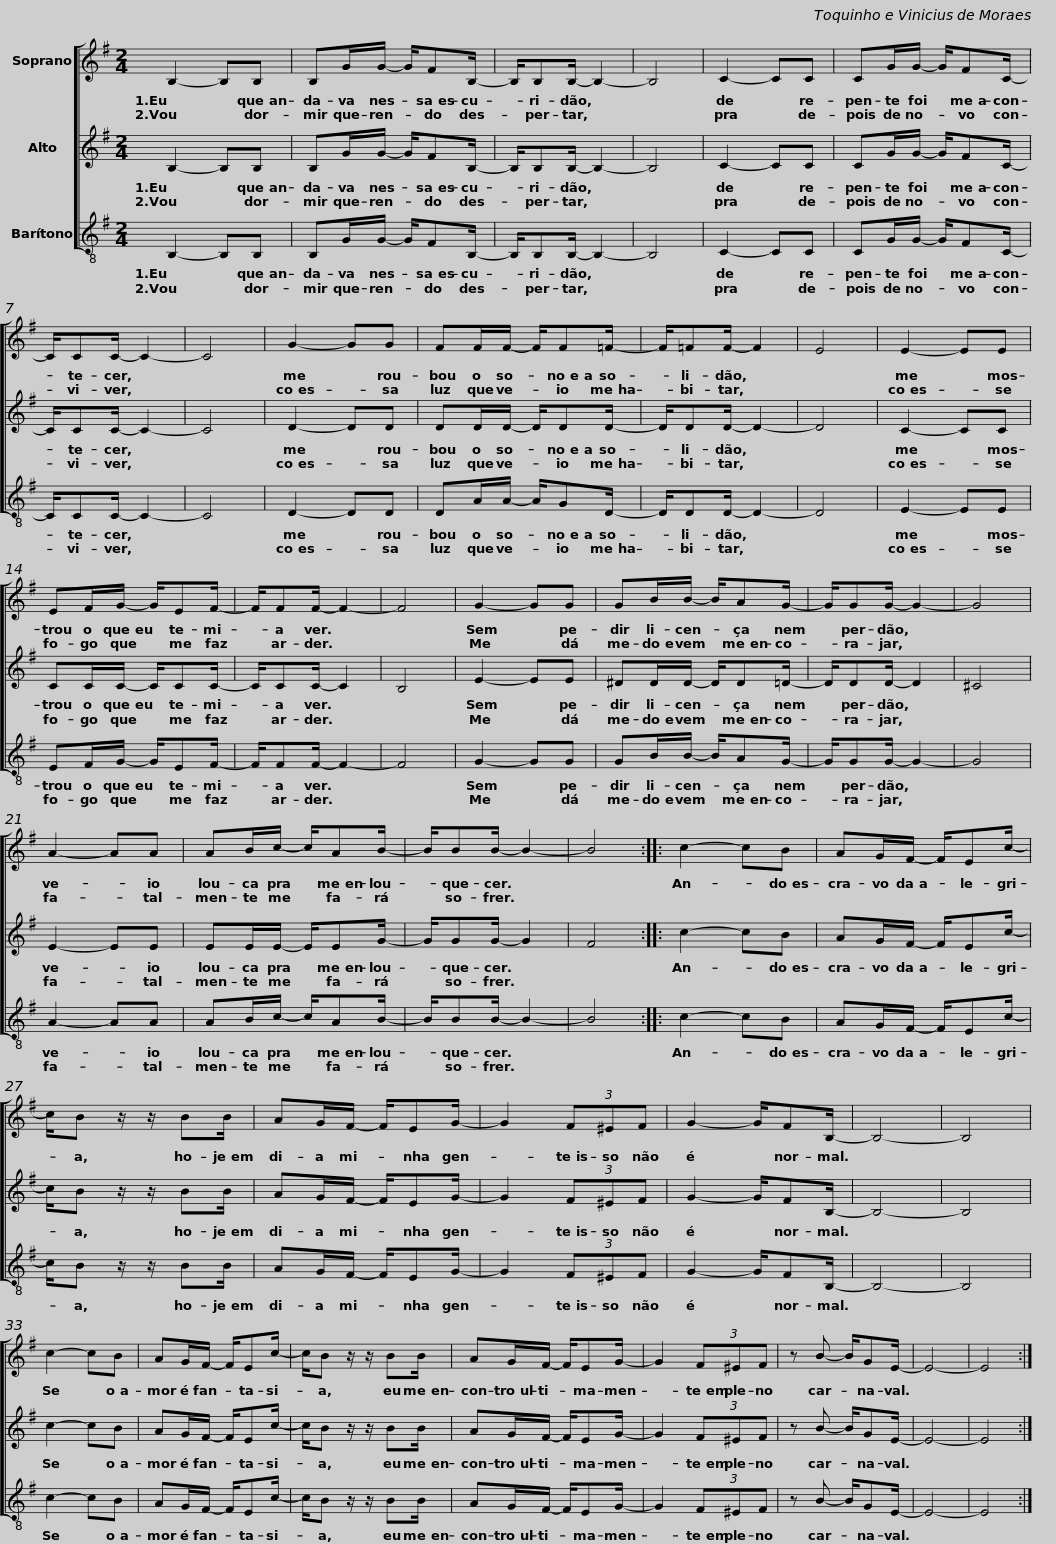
X:1
%%score [ 1 2 3 ]
L:1/8
M:2/4
I:linebreak $
K:G
V:1 treble
V:2 treble
V:3 treble-8
V:1
 B,2- B,B, | B,G/G/- G/FB,/- | B,/B,B,/- B,2- | B,4 | C2- CC | %5
 CG/G/- G/FC/- | C/CC/- C2- |$ C4 | G2- GG | FF/F/- F/F=F/- | %10
 F/=FF/- F2 | E4 | E2- EE | EF/G/- G/EF/- | F/FF/- F2- |$ %15
 F4 | G2- GG | GB/B/- B/AG/- | G/GG/- G2- | G4 | %20
 A2- AA | AB/c/- c/AB/- | B/BB/- B2- | B4 ::$ c2- cB | %25
 AG/F/- F/Ec/- | c/B z/ z/ BB/ | AG/F/- F/EG/- | G2 (3F^EF | G2- G/FB,/- | %30
 B,4- | B,4 |$ c2- cB | AG/F/- F/Ec/- | c/B z/ z/ BB/ | %35
 AG/F/- F/EG/- | G2 (3F^EF | z B- B/GE/- | E4- | E4 :| %40
V:2
 B,2- B,B, | B,G/G/- G/FB,/- | B,/B,B,/- B,2- | B,4 | C2- CC | %5
 CG/G/- G/FC/- | C/CC/- C2- |$ C4 | D2- DD | DD/D/- D/DD/- | %10
 D/DD/- D2- | D4 | C2- CC | CC/C/- C/CC/- | C/CC/- C2 |$ %15
 B,4 | E2- EE | ^DD/D/- D/D=D/- | D/DD/- D2 | ^C4 | %20
 E2- EE | EE/E/- E/EG/- | G/GG/- G2 | F4 ::$ c2- cB | %25
 AG/F/- F/Ec/- | c/B z/ z/ BB/ | AG/F/- F/EG/- | G2 (3F^EF | G2- G/FB,/- | %30
 B,4- | B,4 |$ c2- cB | AG/F/- F/Ec/- | c/B z/ z/ BB/ | %35
 AG/F/- F/EG/- | G2 (3F^EF | z B- B/GE/- | E4- | E4 :| %40
V:3
 B,2- B,B, | B,G/G/- G/FB,/- | B,/B,B,/- B,2- | B,4 | C2- CC | %5
 CG/G/- G/FC/- | C/CC/- C2- |$ C4 | D2- DD | DA/A/- A/GD/- | %10
 D/DD/- D2- | D4 | E2- EE | EF/G/- G/EF/- | F/FF/- F2- |$ %15
 F4 | G2- GG | GB/B/- B/AG/- | G/GG/- G2- | G4 | %20
 A2- AA | AB/c/- c/AB/- | B/BB/- B2- | B4 ::$ c2- cB | %25
 AG/F/- F/Ec/- | c/B z/ z/ BB/ | AG/F/- F/EG/- | G2 (3F^EF | G2- G/FB,/- | %30
 B,4- | B,4 |$ c2- cB | AG/F/- F/Ec/- | c/B z/ z/ BB/ | %35
 AG/F/- F/EG/- | G2 (3F^EF | z B- B/GE/- | E4- | E4 :| %40
